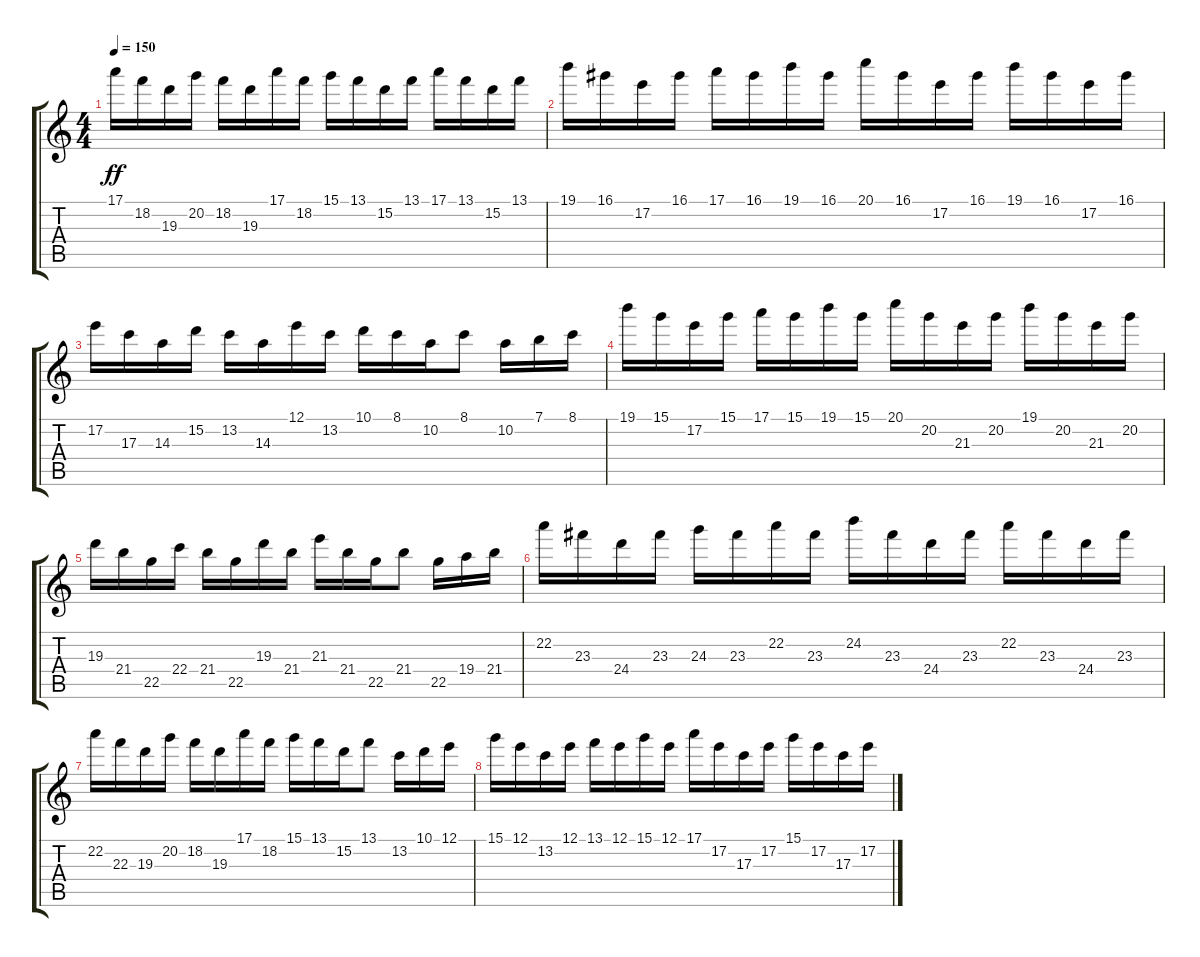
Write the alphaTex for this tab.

\track "" {instrument overdrivenguitar}
\staff {score tabs}
\tuning (E4 B3 G3 D3 A2 E2) {hide}
\ts (4 4)
\tempo 150
\clef g2
\ks c
17.1.16{dy ff} 18.2.16 19.3.16 20.2.16 18.2.16 19.3.16 17.1.16 18.2.16 15.1.16 13.1.16 15.2.16 13.1.16 17.1.16 13.1.16 15.2.16 13.1.16 |
19.1.16 16.1.16 17.2.16 16.1.16 17.1.16 16.1.16 19.1.16 16.1.16 20.1.16 16.1.16 17.2.16 16.1.16 19.1.16 16.1.16 17.2.16 16.1.16 |
17.2.16 17.3.16 14.3.16 15.2.16 13.2.16 14.3.16 12.1.16 13.2.16 10.1.16 8.1.16 10.2.16 8.1.8 10.2.16 7.1.16 8.1.16 |
19.1.16 15.1.16 17.2.16 15.1.16 17.1.16 15.1.16 19.1.16 15.1.16 20.1.16 20.2.16 21.3.16 20.2.16 19.1.16 20.2.16 21.3.16 20.2.16 |
19.3.16 21.4.16 22.5.16 22.4.16 21.4.16 22.5.16 19.3.16 21.4.16 21.3.16 21.4.16 22.5.16 21.4.8 22.5.16 19.4.16 21.4.16 |
22.2.16 23.3.16 24.4.16 23.3.16 24.3.16 23.3.16 22.2.16 23.3.16 24.2.16 23.3.16 24.4.16 23.3.16 22.2.16 23.3.16 24.4.16 23.3.16 |
22.2.16 22.3.16 19.3.16 20.2.16 18.2.16 19.3.16 17.1.16 18.2.16 15.1.16 13.1.16 15.2.16 13.1.8 13.2.16 10.1.16 12.1.16 |
15.1.16 12.1.16 13.2.16 12.1.16 13.1.16 12.1.16 15.1.16 12.1.16 17.1.16 17.2.16 17.3.16 17.2.16 15.1.16 17.2.16 17.3.16 17.2.16
